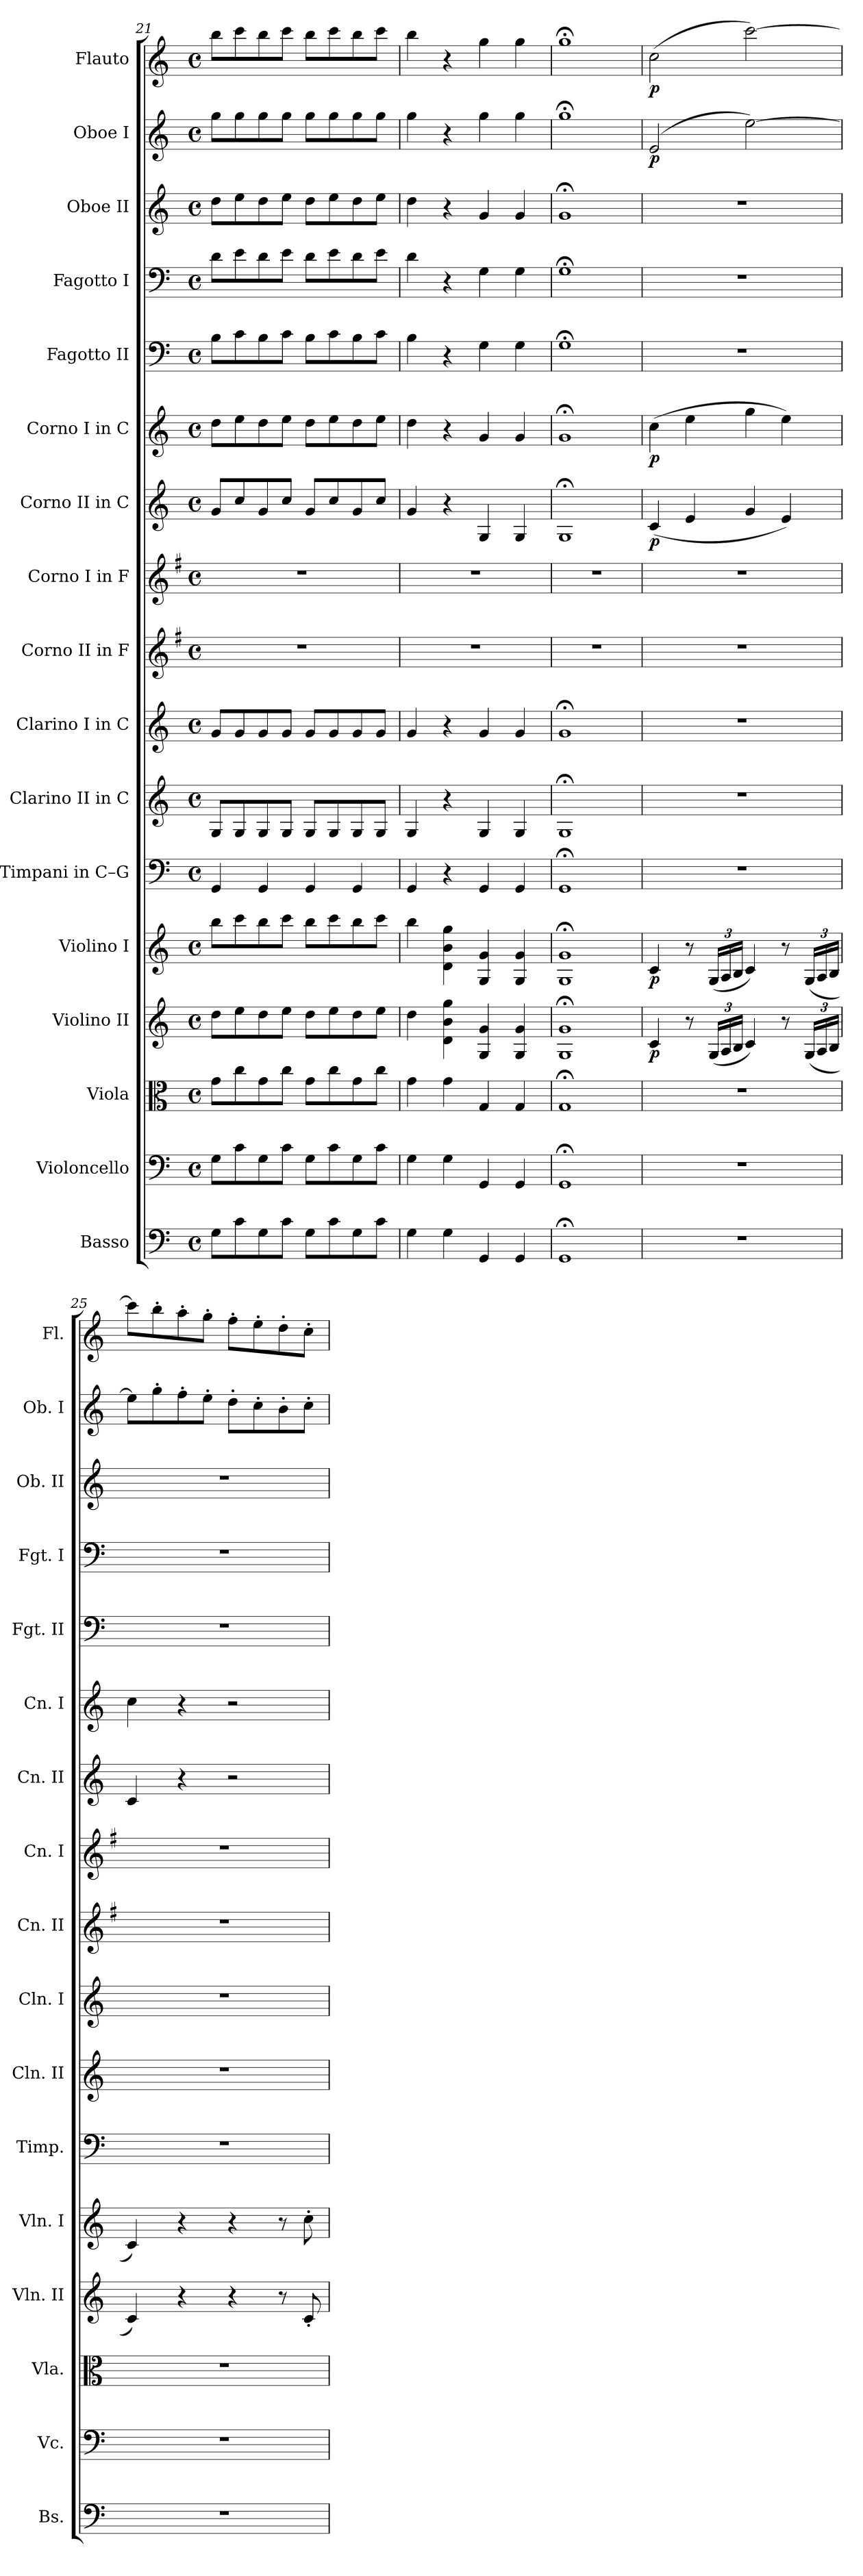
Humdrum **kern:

**kern	**kern	**kern	**kern	**dynam	**kern	**dynam	**kern	**kern	**kern	**kern	**kern	**kern	**dynam	**kern	**dynam	**kern	**kern	**kern	**kern	**dynam	**kern	**dynam
*part17	*part16	*part15	*part14	*part14	*part13	*part13	*part12	*part11	*part10	*part9	*part8	*part7	*part7	*part6	*part6	*part5	*part4	*part3	*part2	*part2	*part1	*part1
*staff17	*staff16	*staff15	*staff14	*staff14	*staff13	*staff13	*staff12	*staff11	*staff10	*staff9	*staff8	*staff7	*staff7	*staff6	*staff6	*staff5	*staff4	*staff3	*staff2	*staff2	*staff1	*staff1
*I"Basso	*I"Violoncello	*I"Viola	*I"Violino II	*	*I"Violino I	*	*I"Timpani in C–G	*I"Clarino II in C	*I"Clarino I in C	*I"Corno II in F	*I"Corno I in F	*I"Corno II in C	*	*I"Corno I in C	*	*I"Fagotto II	*I"Fagotto I	*I"Oboe II	*I"Oboe I	*	*I"Flauto	*
*I'Bs.	*I'Vc.	*I'Vla.	*I'Vln. II	*	*I'Vln. I	*	*I'Timp.	*I'Cln. II	*I'Cln. I	*I'Cn. II	*I'Cn. I	*I'Cn. II	*	*I'Cn. I	*	*I'Fgt. II	*I'Fgt. I	*I'Ob. II	*I'Ob. I	*	*I'Fl.	*
*clefF4	*clefF4	*clefC3	*clefG2	*	*clefG2	*	*clefF4	*clefG2	*clefG2	*clefG2	*clefG2	*clefG2	*	*clefG2	*	*clefF4	*clefF4	*clefG2	*clefG2	*	*clefG2	*
*ITrd7c12	*	*	*	*	*	*	*	*	*	*ITrd4c7	*ITrd4c7	*ITrd7c12	*	*ITrd7c12	*	*	*	*	*	*	*	*
*k[]	*k[]	*k[]	*k[]	*	*k[]	*	*k[]	*k[]	*k[]	*k[]	*k[]	*k[]	*	*k[]	*	*k[]	*k[]	*k[]	*k[]	*	*k[]	*
*M4/4	*M4/4	*M4/4	*M4/4	*	*M4/4	*	*M4/4	*M4/4	*M4/4	*M4/4	*M4/4	*M4/4	*	*M4/4	*	*M4/4	*M4/4	*M4/4	*M4/4	*	*M4/4	*
*met(c)	*met(c)	*met(c)	*met(c)	*	*met(c)	*	*met(c)	*met(c)	*met(c)	*met(c)	*met(c)	*met(c)	*	*met(c)	*	*met(c)	*met(c)	*met(c)	*met(c)	*	*met(c)	*
=21	=21	=21	=21	=21	=21	=21	=21	=21	=21	=21	=21	=21	=21	=21	=21	=21	=21	=21	=21	=21	=21	=21
8GG\L	8G\L	8g\L	8dd\L	.	8bb\L	.	4GG/	8G/L	8g/L	1r	1r	8G/L	.	8d\L	.	8B\L	8d\L	8dd\L	8gg\L	.	8bb\L	.
8C\	8c\	8cc\	8ee\	.	8ccc\	.	.	8G/	8g/	.	.	8c/	.	8e\	.	8c\	8e\	8ee\	8gg\	.	8ccc\	.
8GG\	8G\	8g\	8dd\	.	8bb\	.	4GG/	8G/	8g/	.	.	8G/	.	8d\	.	8B\	8d\	8dd\	8gg\	.	8bb\	.
8C\J	8c\J	8cc\J	8ee\J	.	8ccc\J	.	.	8G/J	8g/J	.	.	8c/J	.	8e\J	.	8c\J	8e\J	8ee\J	8gg\J	.	8ccc\J	.
8GG\L	8G\L	8g\L	8dd\L	.	8bb\L	.	4GG/	8G/L	8g/L	.	.	8G/L	.	8d\L	.	8B\L	8d\L	8dd\L	8gg\L	.	8bb\L	.
8C\	8c\	8cc\	8ee\	.	8ccc\	.	.	8G/	8g/	.	.	8c/	.	8e\	.	8c\	8e\	8ee\	8gg\	.	8ccc\	.
8GG\	8G\	8g\	8dd\	.	8bb\	.	4GG/	8G/	8g/	.	.	8G/	.	8d\	.	8B\	8d\	8dd\	8gg\	.	8bb\	.
8C\J	8c\J	8cc\J	8ee\J	.	8ccc\J	.	.	8G/J	8g/J	.	.	8c/J	.	8e\J	.	8c\J	8e\J	8ee\J	8gg\J	.	8ccc\J	.
=22	=22	=22	=22	=22	=22	=22	=22	=22	=22	=22	=22	=22	=22	=22	=22	=22	=22	=22	=22	=22	=22	=22
4GG\	4G\	4g\	4dd\	.	4bb\	.	4GG/	4G/	4g/	1r	1r	4G/	.	4d\	.	4B\	4d\	4dd\	4gg\	.	4bb\	.
4GG\	4G\	4g\	4d\ 4b\ 4gg\	.	4d\ 4b\ 4gg\	.	4r	4r	4r	.	.	4r	.	4r	.	4r	4r	4r	4r	.	4r	.
4GGG/	4GG/	4G/	4G/ 4g/	.	4G/ 4g/	.	4GG/	4G/	4g/	.	.	4GG/	.	4G/	.	4G\	4G\	4g/	4gg\	.	4gg\	.
4GGG/	4GG/	4G/	4G/ 4g/	.	4G/ 4g/	.	4GG/	4G/	4g/	.	.	4GG/	.	4G/	.	4G\	4G\	4g/	4gg\	.	4gg\	.
=23	=23	=23	=23	=23	=23	=23	=23	=23	=23	=23	=23	=23	=23	=23	=23	=23	=23	=23	=23	=23	=23	=23
1GGG;<	1GG;<	1G;<	1G;< 1g;<	.	1G;< 1g;<	.	1GG;<	1G;<	1g;<	1r	1r	1GG;<	.	1G;<	.	1G;<	1G;<	1g;<	1gg;<	.	1gg;<	.
=24	=24	=24	=24	=24	=24	=24	=24	=24	=24	=24	=24	=24	=24	=24	=24	=24	=24	=24	=24	=24	=24	=24
!	!	!	!	!LO:DY:b	!	!LO:DY:b	!	!	!	!	!	!	!LO:DY:b	!	!LO:DY:b	!	!	!	!	!LO:DY:b	!	!LO:DY:b
1r	1r	1r	4c/	p	4c/	p	1r	1r	1r	1r	1r	(4C/	p	(4c\	p	1r	1r	1r	(2e/	p	(2cc\	p
.	.	.	8r	.	8r	.	.	.	.	.	.	4E/	.	4e\	.	.	.	.	.	.	.	.
*	*	*	*Xbrackettup	*	*Xbrackettup	*	*	*	*	*	*	*	*	*	*	*	*	*	*	*	*	*
.	.	.	(24G/LL	.	(24G/LL	.	.	.	.	.	.	.	.	.	.	.	.	.	.	.	.	.
.	.	.	24A/	.	24A/	.	.	.	.	.	.	.	.	.	.	.	.	.	.	.	.	.
.	.	.	24B/JJ	.	24B/JJ	.	.	.	.	.	.	.	.	.	.	.	.	.	.	.	.	.
.	.	.	4c/)	.	4c/)	.	.	.	.	.	.	4G/	.	4g\	.	.	.	.	[2ee\)	.	[2ccc\)	.
.	.	.	8r	.	8r	.	.	.	.	.	.	4E/)	.	4e\)	.	.	.	.	.	.	.	.
.	.	.	(24G/LL	.	(24G/LL	.	.	.	.	.	.	.	.	.	.	.	.	.	.	.	.	.
.	.	.	24A/	.	24A/	.	.	.	.	.	.	.	.	.	.	.	.	.	.	.	.	.
.	.	.	24B/JJ	.	24B/JJ	.	.	.	.	.	.	.	.	.	.	.	.	.	.	.	.	.
=25	=25	=25	=25	=25	=25	=25	=25	=25	=25	=25	=25	=25	=25	=25	=25	=25	=25	=25	=25	=25	=25	=25
1r	1r	1r	4c/)	.	4c/)	.	1r	1r	1r	1r	1r	4C/	.	4c\	.	1r	1r	1r	8ee\L]	.	8ccc\L]	.
.	.	.	.	.	.	.	.	.	.	.	.	.	.	.	.	.	.	.	8gg'\	.	8bb'\	.
.	.	.	4r	.	4r	.	.	.	.	.	.	4r	.	4r	.	.	.	.	8ff'\	.	8aa'\	.
.	.	.	.	.	.	.	.	.	.	.	.	.	.	.	.	.	.	.	8ee'\J	.	8gg'\J	.
.	.	.	4r	.	4r	.	.	.	.	.	.	2r	.	2r	.	.	.	.	8dd'\L	.	8ff'\L	.
.	.	.	.	.	.	.	.	.	.	.	.	.	.	.	.	.	.	.	8cc'\	.	8ee'\	.
.	.	.	8r	.	8r	.	.	.	.	.	.	.	.	.	.	.	.	.	8b'\	.	8dd'\	.
.	.	.	8c'/	.	8cc'\	.	.	.	.	.	.	.	.	.	.	.	.	.	8cc'\J	.	8cc'\J	.
=	=	=	=	=	=	=	=	=	=	=	=	=	=	=	=	=	=	=	=	=	=	=
*-	*-	*-	*-	*-	*-	*-	*-	*-	*-	*-	*-	*-	*-	*-	*-	*-	*-	*-	*-	*-	*-	*-
